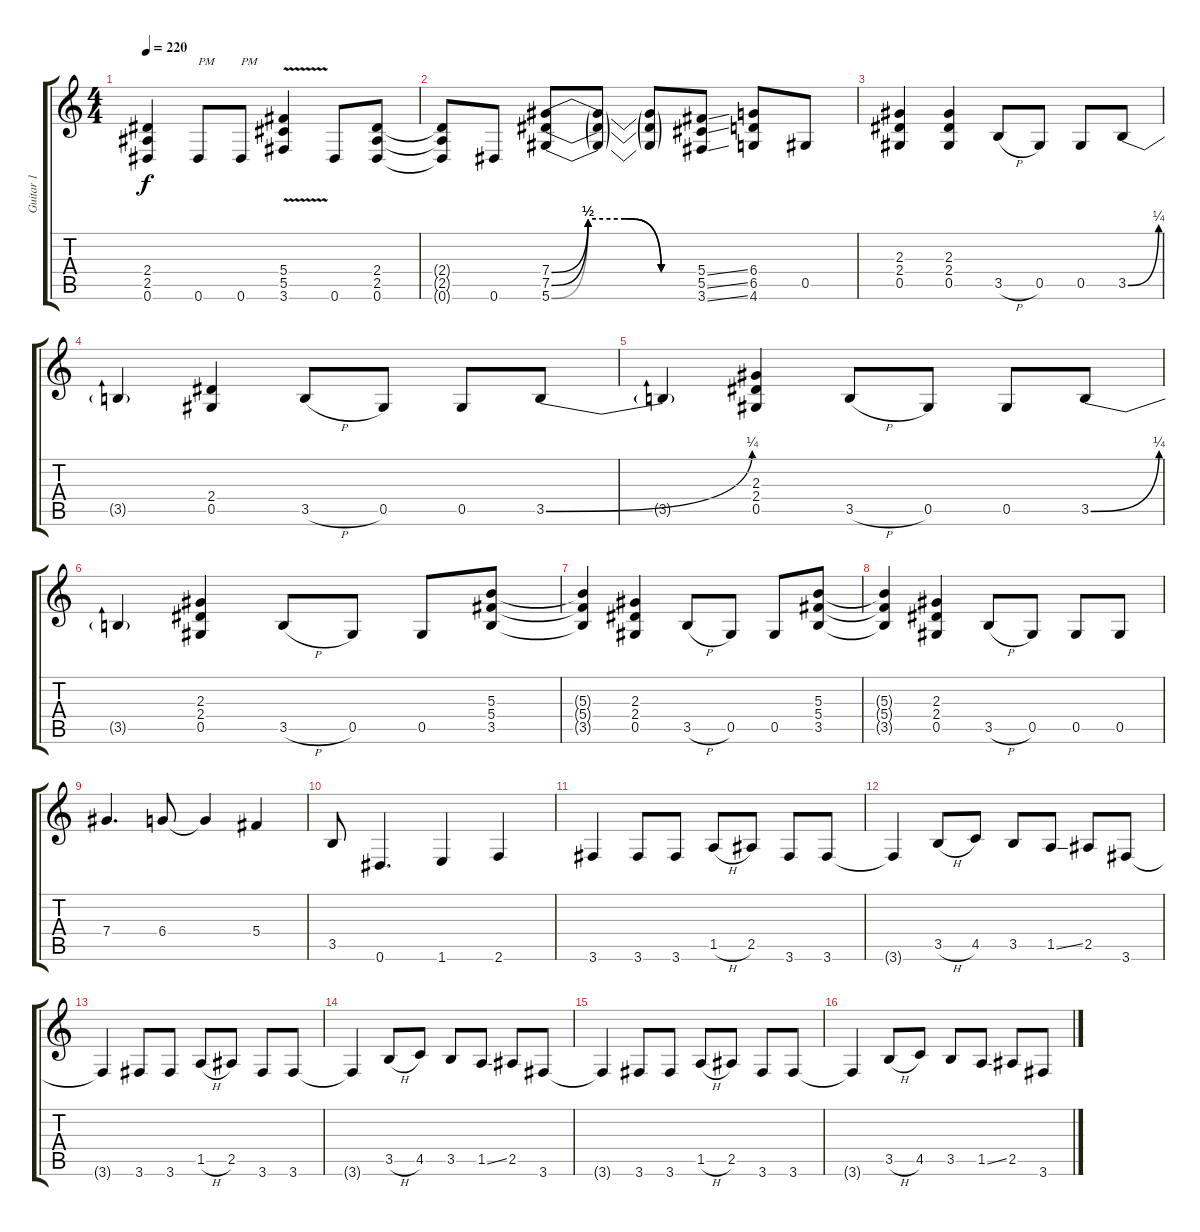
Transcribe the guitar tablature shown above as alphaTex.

\track ("Guitar 1" "Guitar 1") {instrument distortionguitar}
\staff {score tabs}
\tuning (Eb4 Bb3 Gb3 Db3 Ab2 Eb2) {hide}
\ts (4 4)
\tempo 220
\clef g2
\ks c
(2.4{t} 2.5{t} 0.6{t}).4{dy f} 0.6.8{txt "PM"} 0.6.8{txt "PM"} (5.4{v} 5.5{v} 3.6{v}).4 0.6.8 (2.4 2.5 0.6).8 |
(2.4{t} 2.5{t} 0.6{t}).8 0.6.8 (7.4{be (custom 0 0 15 2 30 2 45 0 60 0)} 7.5{be (custom 0 0 15 2 30 2 45 0 60 0)} 5.6{be (custom 0 0 15 2 30 2 45 0 60 0)}).8 (7.4{t} 7.5{t} 5.6{t}).8 (7.4{t} 7.5{t} 5.6{t}).8 (5.4{ss} 5.5{ss} 3.6{ss}).8 (6.4 6.5 4.6).8 0.5.8 |
(2.3 2.4 0.5).4 (2.3 2.4 0.5).4 3.5{h}.8 0.5.8 0.5.8 3.5{be (bend 0 0 60 1)}.8 |
3.5{t}.4 (2.4 0.5).4 3.5{h}.8 0.5.8 0.5.8 3.5{be (bend 0 0 60 1)}.8 |
3.5{t}.4 (2.3 2.4 0.5).4 3.5{h}.8 0.5.8 0.5.8 3.5{be (bend 0 0 60 1)}.8 |
3.5{t}.4 (2.3 2.4 0.5).4 3.5{h}.8 0.5.8 0.5.8 (5.3 5.4 3.5).8 |
(5.3{t} 5.4{t} 3.5{t}).4 (2.3 2.4 0.5).4 3.5{h}.8 0.5.8 0.5.8 (5.3 5.4 3.5).8 |
(5.3{t} 5.4{t} 3.5{t}).4 (2.3 2.4 0.5).4 3.5{h}.8 0.5.8 0.5.8 0.5.8 |
7.4.4{d} 6.4.8 6.4{t}.4 5.4.4 |
3.5.8 0.6.4{d} 1.6.4 2.6.4 |
3.6.4 3.6.8 3.6.8 1.5{h}.8 2.5.8 3.6.8 3.6.8 |
3.6{t}.4 3.5{h}.8 4.5.8 3.5.8 1.5{ss}.8 2.5.8 3.6.8 |
3.6{t}.4 3.6.8 3.6.8 1.5{h}.8 2.5.8 3.6.8 3.6.8 |
3.6{t}.4 3.5{h}.8 4.5.8 3.5.8 1.5{ss}.8 2.5.8 3.6.8 |
3.6{t}.4 3.6.8 3.6.8 1.5{h}.8 2.5.8 3.6.8 3.6.8 |
3.6{t}.4 3.5{h}.8 4.5.8 3.5.8 1.5{ss}.8 2.5.8 3.6.8
